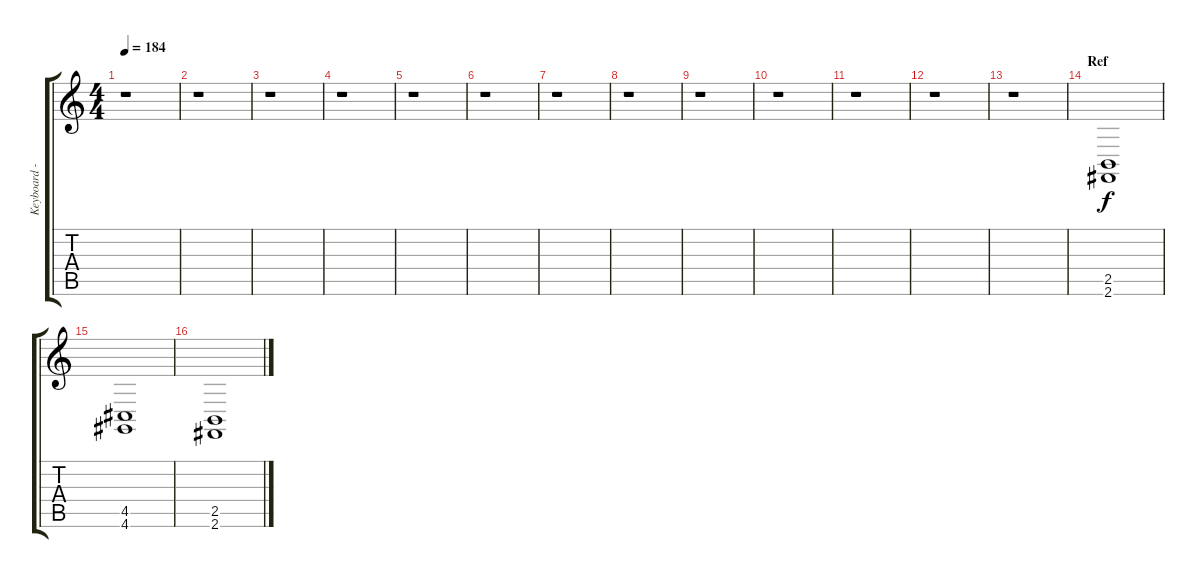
\track ("Keyboard - left hand" "Keyboard -") {instrument brightacousticpiano}
\staff {score tabs}
\tuning (E4 B3 G3 D3 A2 E2) {hide}
\ts (4 4)
\tempo 184
\clef g2
\ks c
r.1{dy f} |
r.1 |
r.1 |
r.1 |
r.1 |
r.1 |
r.1 |
r.1 |
r.1 |
r.1 |
r.1 |
r.1 |
r.1 |
\section ("" "Ref")
(2.5 2.6).1 |
(4.5 4.6).1 |
(2.5 2.6).1
